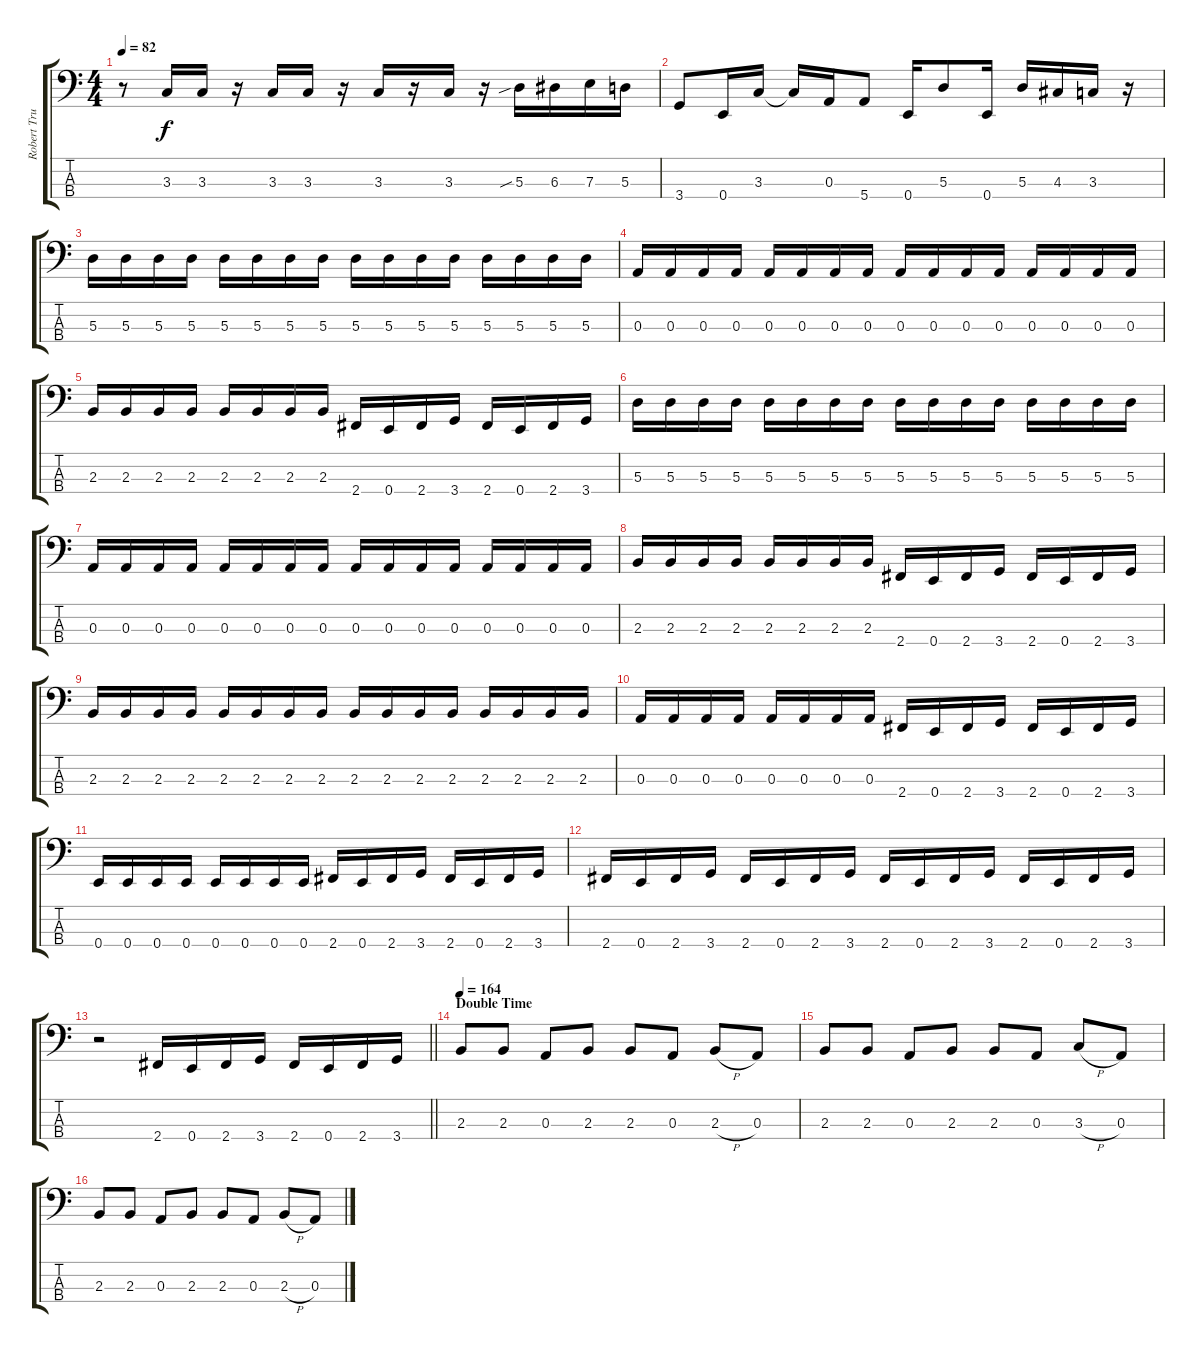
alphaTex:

\track ("Robert Trujillo" "Robert Tru") {instrument electricbassfinger}
\staff {score tabs}
\tuning (G2 D2 A1 E1) {hide}
\ts (4 4)
\tempo 82
\clef f4
\ks c
r.8{dy f} 3.3.16 3.3.16 r.16 3.3.16 3.3.16 r.16 3.3.16 r.16 3.3.16 r.16 5.3{sib}.16 6.3.16 7.3.16 5.3.16 |
3.4.8 0.4.16 3.3.16 3.3{t}.16 0.3.16 5.4.8 0.4.16 5.3.8 0.4.16 5.3.16 4.3.16 3.3.16 r.16 |
5.3.16 5.3.16 5.3.16 5.3.16 5.3.16 5.3.16 5.3.16 5.3.16 5.3.16 5.3.16 5.3.16 5.3.16 5.3.16 5.3.16 5.3.16 5.3.16 |
0.3.16 0.3.16 0.3.16 0.3.16 0.3.16 0.3.16 0.3.16 0.3.16 0.3.16 0.3.16 0.3.16 0.3.16 0.3.16 0.3.16 0.3.16 0.3.16 |
2.3.16 2.3.16 2.3.16 2.3.16 2.3.16 2.3.16 2.3.16 2.3.16 2.4.16 0.4.16 2.4.16 3.4.16 2.4.16 0.4.16 2.4.16 3.4.16 |
5.3.16 5.3.16 5.3.16 5.3.16 5.3.16 5.3.16 5.3.16 5.3.16 5.3.16 5.3.16 5.3.16 5.3.16 5.3.16 5.3.16 5.3.16 5.3.16 |
0.3.16 0.3.16 0.3.16 0.3.16 0.3.16 0.3.16 0.3.16 0.3.16 0.3.16 0.3.16 0.3.16 0.3.16 0.3.16 0.3.16 0.3.16 0.3.16 |
2.3.16 2.3.16 2.3.16 2.3.16 2.3.16 2.3.16 2.3.16 2.3.16 2.4.16 0.4.16 2.4.16 3.4.16 2.4.16 0.4.16 2.4.16 3.4.16 |
2.3.16 2.3.16 2.3.16 2.3.16 2.3.16 2.3.16 2.3.16 2.3.16 2.3.16 2.3.16 2.3.16 2.3.16 2.3.16 2.3.16 2.3.16 2.3.16 |
0.3.16 0.3.16 0.3.16 0.3.16 0.3.16 0.3.16 0.3.16 0.3.16 2.4.16 0.4.16 2.4.16 3.4.16 2.4.16 0.4.16 2.4.16 3.4.16 |
0.4.16 0.4.16 0.4.16 0.4.16 0.4.16 0.4.16 0.4.16 0.4.16 2.4.16 0.4.16 2.4.16 3.4.16 2.4.16 0.4.16 2.4.16 3.4.16 |
2.4.16 0.4.16 2.4.16 3.4.16 2.4.16 0.4.16 2.4.16 3.4.16 2.4.16 0.4.16 2.4.16 3.4.16 2.4.16 0.4.16 2.4.16 3.4.16 |
\barLineRight lightlight
r.2 2.4.16 0.4.16 2.4.16 3.4.16 2.4.16 0.4.16 2.4.16 3.4.16 |
\section ("" "Double Time")
\tempo 164
2.3.8 2.3.8 0.3.8 2.3.8 2.3.8 0.3.8 2.3{h}.8 0.3.8 |
2.3.8 2.3.8 0.3.8 2.3.8 2.3.8 0.3.8 3.3{h}.8 0.3.8 |
2.3.8 2.3.8 0.3.8 2.3.8 2.3.8 0.3.8 2.3{h}.8 0.3.8
